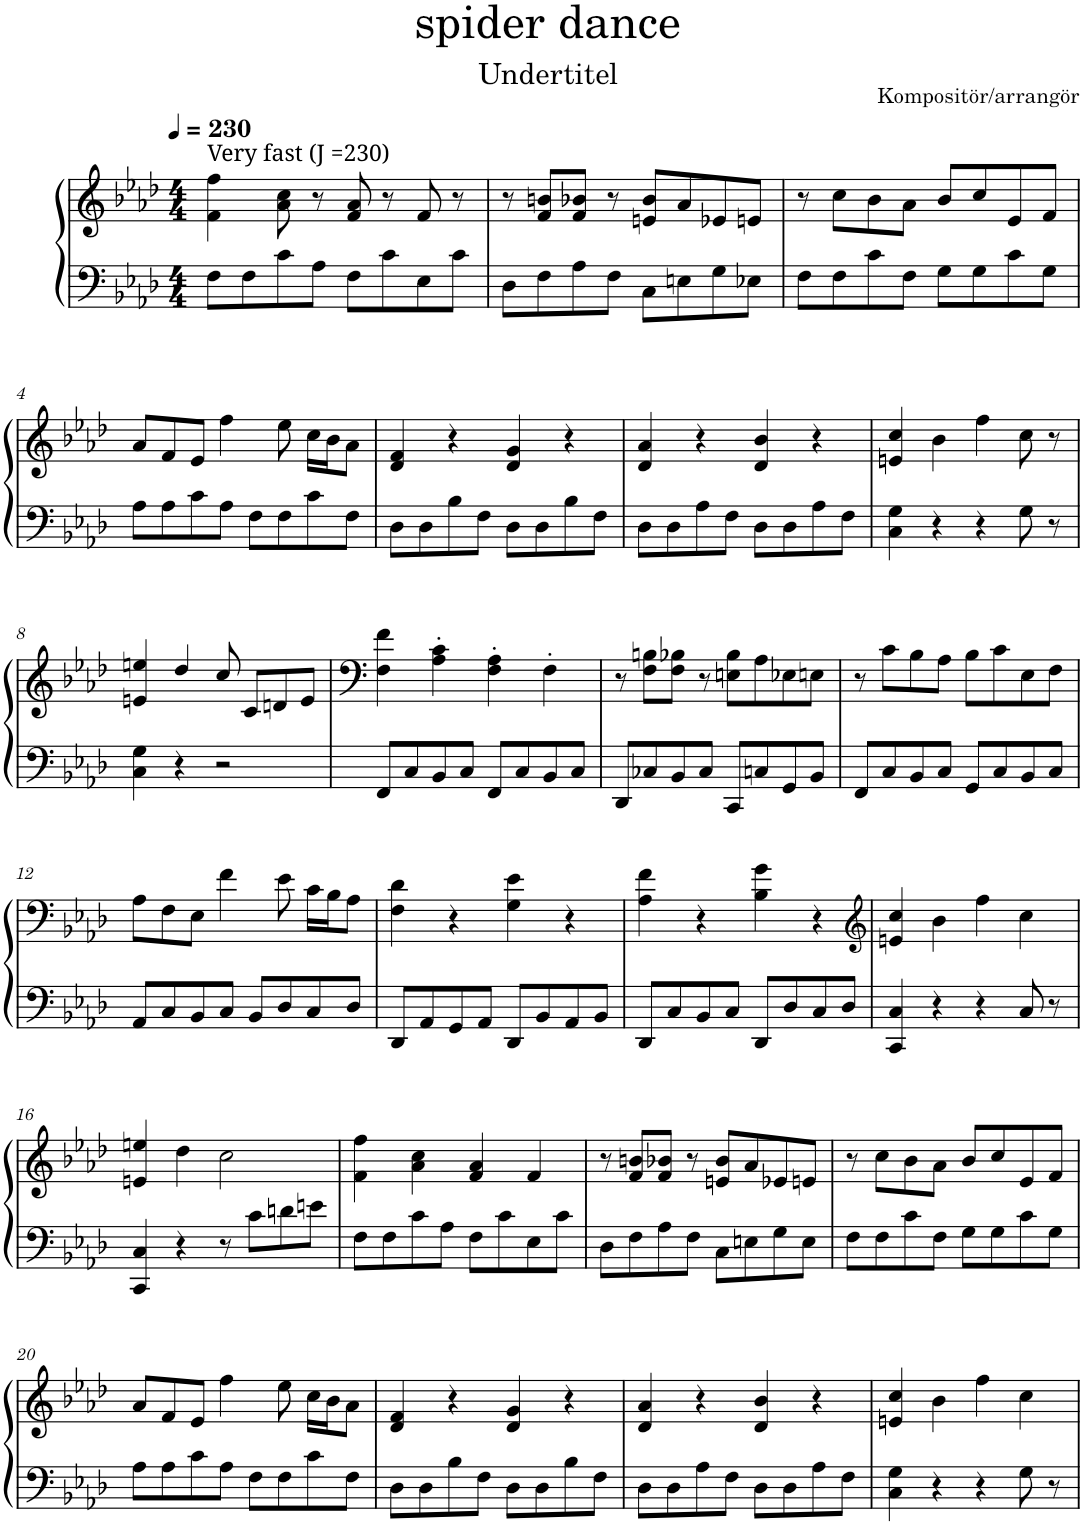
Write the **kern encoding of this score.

**kern	**kern
*part1	*part1
*staff2	*staff1
*I"Piano	*
*I'Pno	*
*clefF4	*clefG2
*k[b-e-a-d-]	*k[b-e-a-d-]
*M4/4	*M4/4
*MM230	*MM230
=1	=1
!	!LO:TX:a:t=Very fast (J =230)
8F\L	4f\ 4ff\
8F\	.
8c\	8a-\ 8cc\
8A-\J	8r
8F\L	8f/ 8a-/
8c\	8r
8E-\	8f/
8c\J	8r
=2	=2
8D-\L	8r
8F\	8f/ 8bn/L
8A-\	8f/ 8b-X/J
8F\J	8r
8C\L	8en/ 8b-/L
8En\	8a-/
8G\	8e-X/
8E-X\J	8en/J
=3	=3
8F\L	8r
8F\	8cc\L
8c\	8b-\
8F\J	8a-\J
8G\L	8b-/L
8G\	8cc/
8c\	8e-/
8G\J	8f/J
!!LO:LB:g=z
=4	=4
8A-\L	8a-/L
8A-\	8f/
8c\	8e-/J
8A-\J	4ff\
8F\L	.
8F\	8ee-\
8c\	16cc\LL
.	16b-\J
8F\J	8a-\J
=5	=5
8D-\L	4d-/ 4f/
8D-\	.
8B-\	4r
8F\J	.
8D-\L	4d-/ 4g/
8D-\	.
8B-\	4r
8F\J	.
=6	=6
8D-\L	4d-/ 4a-/
8D-\	.
8A-\	4r
8F\J	.
8D-\L	4d-/ 4b-/
8D-\	.
8A-\	4r
8F\J	.
=7	=7
4C\ 4G\	4en/ 4cc/
4r	4b-\
4r	4ff\
8G\	8cc\
8r	8r
!!LO:LB:g=z
=8	=8
4C\ 4G\	4en/ 4een/
4r	4dd-/
2r	8cc/
.	8c/L
.	8dn/
.	8e/J
=9	=9
8FF/L	4F\ 4f\
8C/	.
8BB-/	4A-\' 4c\'
8C/J	.
8FF/L	4F\' 4A-\'
8C/	.
8BB-/	4F'\
8C/J	.
=10	=10
8DD-/L	8r
8C-X/	8F\ 8Bn\L
8BB-/	8F\ 8B-X\J
8C-/J	8r
8CC/L	8En\ 8B-\L
8Cn/	8A-\
8GG/	8E-X\
8BB-/J	8En\J
=11	=11
8FF/L	8r
8C/	8c\L
8BB-/	8B-\
8C/J	8A-\J
8GG/L	8B-\L
8C/	8c\
8BB-/	8E-\
8C/J	8F\J
!!LO:LB:g=z
=12	=12
8AA-/L	8A-\L
8C/	8F\
8BB-/	8E-\J
8C/J	4f\
8BB-/L	.
8D-/	8e-\
8C/	16c\LL
.	16B-\J
8D-/J	8A-\J
=13	=13
8DD-/L	4F\ 4d-\
8AA-/	.
8GG/	4r
8AA-/J	.
8DD-/L	4G\ 4e-\
8BB-/	.
8AA-/	4r
8BB-/J	.
=14	=14
8DD-/L	4A-\ 4f\
8C/	.
8BB-/	4r
8C/J	.
8DD-/L	4B-\ 4g\
8D-/	.
8C/	4r
8D-/J	.
=15	=15
*	*clefG2
4CC/ 4C/	4en/ 4cc/
4r	4b-\
4r	4ff\
8C/	4cc\
8r	.
!!LO:LB:g=z
=16	=16
4CC/ 4C/	4en/ 4een/
4r	4dd-\
8r	2cc\
8c\L	.
8dn\	.
8en\J	.
=17	=17
8F\L	4f\ 4ff\
8F\	.
8c\	4a-\ 4cc\
8A-\J	.
8F\L	4f/ 4a-/
8c\	.
8E-\	4f/
8c\J	.
=18	=18
8D-\L	8r
8F\	8f/ 8bn/L
8A-\	8f/ 8b-X/J
8F\J	8r
8C\L	8en/ 8b-/L
8En\	8a-/
8G\	8e-X/
8E\J	8en/J
=19	=19
8F\L	8r
8F\	8cc\L
8c\	8b-\
8F\J	8a-\J
8G\L	8b-/L
8G\	8cc/
8c\	8e-/
8G\J	8f/J
!!LO:LB:g=z
=20	=20
8A-\L	8a-/L
8A-\	8f/
8c\	8e-/J
8A-\J	4ff\
8F\L	.
8F\	8ee-\
8c\	16cc\LL
.	16b-\J
8F\J	8a-\J
=21	=21
8D-\L	4d-/ 4f/
8D-\	.
8B-\	4r
8F\J	.
8D-\L	4d-/ 4g/
8D-\	.
8B-\	4r
8F\J	.
=22	=22
8D-\L	4d-/ 4a-/
8D-\	.
8A-\	4r
8F\J	.
8D-\L	4d-/ 4b-/
8D-\	.
8A-\	4r
8F\J	.
=23	=23
4C\ 4G\	4en/ 4cc/
4r	4b-\
4r	4ff\
8G\	4cc\
8r	.
=	=
*-	*-
